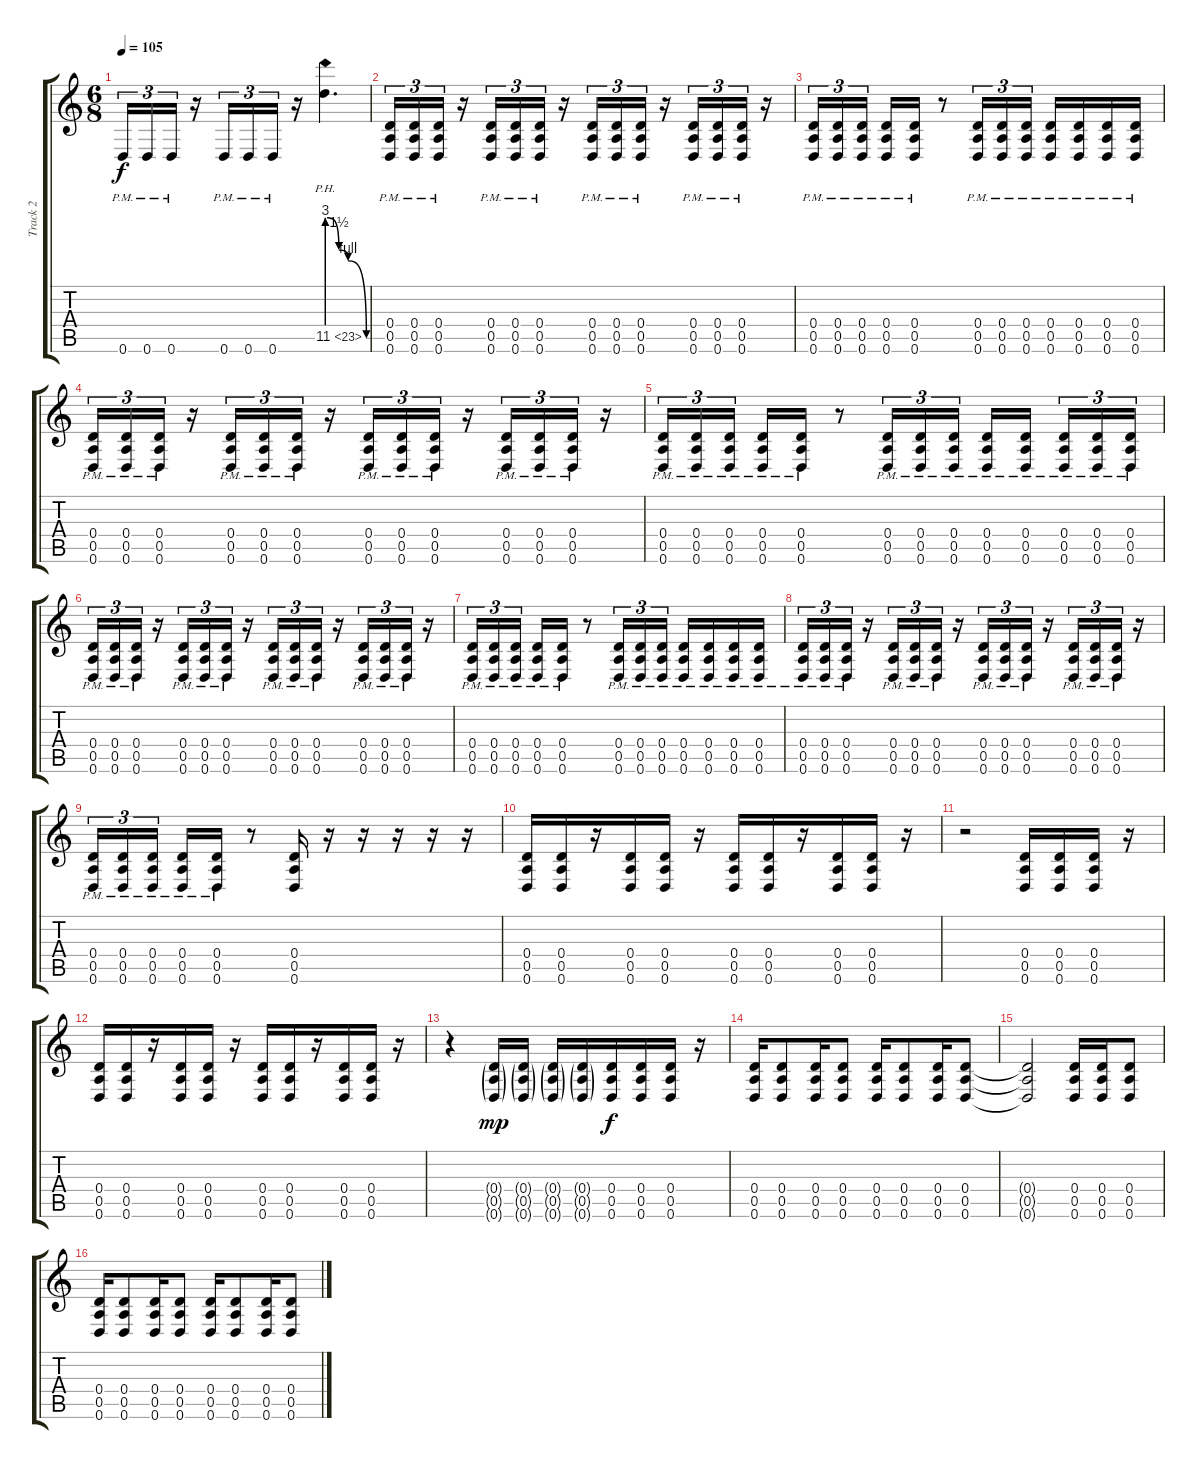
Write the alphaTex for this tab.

\track ("Track 2" "Track 2") {instrument distortionguitar}
\staff {score tabs}
\tuning (E4 B3 G3 D3 A2 D2) {hide}
\ts (6 8)
\tempo 105
\clef g2
\ks c
0.6{pm}.16{tu (3 2) dy f} 0.6{pm}.16{tu (3 2)} 0.6{pm}.16{tu (3 2)} r.16 0.6{pm}.16{tu (3 2)} 0.6{pm}.16{tu (3 2)} 0.6{pm}.16{tu (3 2)} r.16 11.5{be (custom 0 12 18 6 32 4 60 0) ph 12}.4{d} |
(0.4{pm} 0.5{pm} 0.6{pm}).16{tu (3 2)} (0.4{pm} 0.5{pm} 0.6{pm}).16{tu (3 2)} (0.4{pm} 0.5{pm} 0.6{pm}).16{tu (3 2)} r.16 (0.4{pm} 0.5{pm} 0.6{pm}).16{tu (3 2)} (0.4{pm} 0.5{pm} 0.6{pm}).16{tu (3 2)} (0.4{pm} 0.5{pm} 0.6{pm}).16{tu (3 2)} r.16 (0.4{pm} 0.5{pm} 0.6{pm}).16{tu (3 2)} (0.4{pm} 0.5{pm} 0.6{pm}).16{tu (3 2)} (0.4{pm} 0.5{pm} 0.6{pm}).16{tu (3 2)} r.16 (0.4{pm} 0.5{pm} 0.6{pm}).16{tu (3 2)} (0.4{pm} 0.5{pm} 0.6{pm}).16{tu (3 2)} (0.4{pm} 0.5{pm} 0.6{pm}).16{tu (3 2)} r.16 |
(0.4{pm} 0.5{pm} 0.6{pm}).16{tu (3 2)} (0.4{pm} 0.5{pm} 0.6{pm}).16{tu (3 2)} (0.4{pm} 0.5{pm} 0.6{pm}).16{tu (3 2) beam splitsecondary} (0.4{pm} 0.5{pm} 0.6{pm}).16 (0.4{pm} 0.5{pm} 0.6{pm}).16 r.8 (0.4{pm} 0.5{pm} 0.6{pm}).16{tu (3 2)} (0.4{pm} 0.5{pm} 0.6{pm}).16{tu (3 2)} (0.4{pm} 0.5{pm} 0.6{pm}).16{tu (3 2) beam splitsecondary} (0.4{pm} 0.5{pm} 0.6{pm}).16 (0.4{pm} 0.5{pm} 0.6{pm}).16 (0.4{pm} 0.5{pm} 0.6{pm}).16 (0.4{pm} 0.5{pm} 0.6{pm}).16 |
(0.4{pm} 0.5{pm} 0.6{pm}).16{tu (3 2)} (0.4{pm} 0.5{pm} 0.6{pm}).16{tu (3 2)} (0.4{pm} 0.5{pm} 0.6{pm}).16{tu (3 2)} r.16 (0.4{pm} 0.5{pm} 0.6{pm}).16{tu (3 2)} (0.4{pm} 0.5{pm} 0.6{pm}).16{tu (3 2)} (0.4{pm} 0.5{pm} 0.6{pm}).16{tu (3 2)} r.16 (0.4{pm} 0.5{pm} 0.6{pm}).16{tu (3 2)} (0.4{pm} 0.5{pm} 0.6{pm}).16{tu (3 2)} (0.4{pm} 0.5{pm} 0.6{pm}).16{tu (3 2)} r.16 (0.4{pm} 0.5{pm} 0.6{pm}).16{tu (3 2)} (0.4{pm} 0.5{pm} 0.6{pm}).16{tu (3 2)} (0.4{pm} 0.5{pm} 0.6{pm}).16{tu (3 2)} r.16 |
(0.4{pm} 0.5{pm} 0.6{pm}).16{tu (3 2)} (0.4{pm} 0.5{pm} 0.6{pm}).16{tu (3 2)} (0.4{pm} 0.5{pm} 0.6{pm}).16{tu (3 2) beam splitsecondary} (0.4{pm} 0.5{pm} 0.6{pm}).16 (0.4{pm} 0.5{pm} 0.6{pm}).16 r.8 (0.4{pm} 0.5{pm} 0.6{pm}).16{tu (3 2)} (0.4{pm} 0.5{pm} 0.6{pm}).16{tu (3 2)} (0.4{pm} 0.5{pm} 0.6{pm}).16{tu (3 2) beam splitsecondary} (0.4{pm} 0.5{pm} 0.6{pm}).16 (0.4{pm} 0.5{pm} 0.6{pm}).16{beam splitsecondary} (0.4{pm} 0.5{pm} 0.6{pm}).16{tu (3 2)} (0.4{pm} 0.5{pm} 0.6{pm}).16{tu (3 2)} (0.4{pm} 0.5{pm} 0.6{pm}).16{tu (3 2)} |
(0.4{pm} 0.5{pm} 0.6{pm}).16{tu (3 2)} (0.4{pm} 0.5{pm} 0.6{pm}).16{tu (3 2)} (0.4{pm} 0.5{pm} 0.6{pm}).16{tu (3 2)} r.16 (0.4{pm} 0.5{pm} 0.6{pm}).16{tu (3 2)} (0.4{pm} 0.5{pm} 0.6{pm}).16{tu (3 2)} (0.4{pm} 0.5{pm} 0.6{pm}).16{tu (3 2)} r.16 (0.4{pm} 0.5{pm} 0.6{pm}).16{tu (3 2)} (0.4{pm} 0.5{pm} 0.6{pm}).16{tu (3 2)} (0.4{pm} 0.5{pm} 0.6{pm}).16{tu (3 2)} r.16 (0.4{pm} 0.5{pm} 0.6{pm}).16{tu (3 2)} (0.4{pm} 0.5{pm} 0.6{pm}).16{tu (3 2)} (0.4{pm} 0.5{pm} 0.6{pm}).16{tu (3 2)} r.16 |
(0.4{pm} 0.5{pm} 0.6{pm}).16{tu (3 2)} (0.4{pm} 0.5{pm} 0.6{pm}).16{tu (3 2)} (0.4{pm} 0.5{pm} 0.6{pm}).16{tu (3 2) beam splitsecondary} (0.4{pm} 0.5{pm} 0.6{pm}).16 (0.4{pm} 0.5{pm} 0.6{pm}).16 r.8 (0.4{pm} 0.5{pm} 0.6{pm}).16{tu (3 2)} (0.4{pm} 0.5{pm} 0.6{pm}).16{tu (3 2)} (0.4{pm} 0.5{pm} 0.6{pm}).16{tu (3 2) beam splitsecondary} (0.4{pm} 0.5{pm} 0.6{pm}).16 (0.4{pm} 0.5{pm} 0.6{pm}).16 (0.4{pm} 0.5{pm} 0.6{pm}).16 (0.4{pm} 0.5{pm} 0.6{pm}).16 |
(0.4{pm} 0.5{pm} 0.6{pm}).16{tu (3 2)} (0.4{pm} 0.5{pm} 0.6{pm}).16{tu (3 2)} (0.4{pm} 0.5{pm} 0.6{pm}).16{tu (3 2)} r.16 (0.4{pm} 0.5{pm} 0.6{pm}).16{tu (3 2)} (0.4{pm} 0.5{pm} 0.6{pm}).16{tu (3 2)} (0.4{pm} 0.5{pm} 0.6{pm}).16{tu (3 2)} r.16 (0.4{pm} 0.5{pm} 0.6{pm}).16{tu (3 2)} (0.4{pm} 0.5{pm} 0.6{pm}).16{tu (3 2)} (0.4{pm} 0.5{pm} 0.6{pm}).16{tu (3 2)} r.16 (0.4{pm} 0.5{pm} 0.6{pm}).16{tu (3 2)} (0.4{pm} 0.5{pm} 0.6{pm}).16{tu (3 2)} (0.4{pm} 0.5{pm} 0.6{pm}).16{tu (3 2)} r.16 |
(0.4{pm} 0.5{pm} 0.6{pm}).16{tu (3 2)} (0.4{pm} 0.5{pm} 0.6{pm}).16{tu (3 2)} (0.4{pm} 0.5{pm} 0.6{pm}).16{tu (3 2) beam splitsecondary} (0.4{pm} 0.5{pm} 0.6{pm}).16 (0.4{pm} 0.5{pm} 0.6{pm}).16 r.8 (0.4 0.5 0.6).16 r.16 r.16 r.16 r.16 r.16 |
(0.4 0.5 0.6).16 (0.4 0.5 0.6).16 r.16 (0.4 0.5 0.6).16 (0.4 0.5 0.6).16 r.16 (0.4 0.5 0.6).16 (0.4 0.5 0.6).16 r.16 (0.4 0.5 0.6).16 (0.4 0.5 0.6).16 r.16 |
r.2 (0.4 0.5 0.6).16 (0.4 0.5 0.6).16 (0.4 0.5 0.6).16 r.16 |
(0.4 0.5 0.6).16 (0.4 0.5 0.6).16 r.16 (0.4 0.5 0.6).16 (0.4 0.5 0.6).16 r.16 (0.4 0.5 0.6).16 (0.4 0.5 0.6).16 r.16 (0.4 0.5 0.6).16 (0.4 0.5 0.6).16 r.16 |
r.4 (0.4{g} 0.5{g} 0.6{g}).16{dy mp} (0.4{g} 0.5{g} 0.6{g}).16 (0.4{g} 0.5{g} 0.6{g}).16 (0.4{g} 0.5{g} 0.6{g}).16 (0.4 0.5 0.6).16{dy f} (0.4 0.5 0.6).16 (0.4 0.5 0.6).16 r.16 |
(0.4 0.5 0.6).16 (0.4 0.5 0.6).8 (0.4 0.5 0.6).16 (0.4 0.5 0.6).8 (0.4 0.5 0.6).16 (0.4 0.5 0.6).8 (0.4 0.5 0.6).16 (0.4 0.5 0.6).8 |
(0.4{t} 0.5{t} 0.6{t}).2 (0.4 0.5 0.6).16 (0.4 0.5 0.6).16 (0.4 0.5 0.6).8 |
(0.4 0.5 0.6).16 (0.4 0.5 0.6).8 (0.4 0.5 0.6).16 (0.4 0.5 0.6).8 (0.4 0.5 0.6).16 (0.4 0.5 0.6).8 (0.4 0.5 0.6).16 (0.4 0.5 0.6).8
